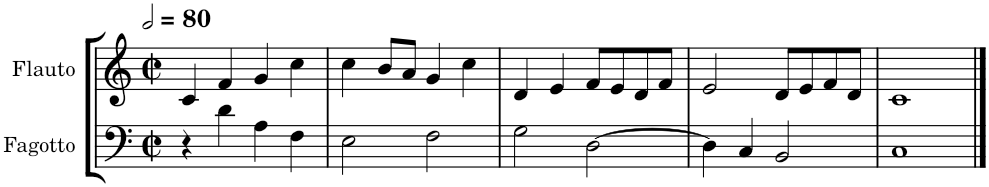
**kern	**kern
*part2	*part1
*staff2	*staff1
*I"Fagotto	*I"Flauto
*I'Fag.	*I'Fl.
*clefF4	*clefG2
*k[]	*k[]
*M2/2	*M2/2
*met(c|)	*met(c|)
*MM160	*MM160
=1	=1
4r	4c/
4d\	4f/
4A\	4g/
4F\	4cc\
=2	=2
2E\	4cc\
.	8b/L
.	8a/J
2F\	4g/
.	4cc\
=3	=3
2G\	4d/
.	4e/
[2D\	8f/L
.	8e/
.	8d/
.	8f/J
=4	=4
4D\]	2e/
4C/	.
2BB/	8d/L
.	8e/
.	8f/
.	8d/J
=5	=5
1C	1c
==	==
*-	*-
